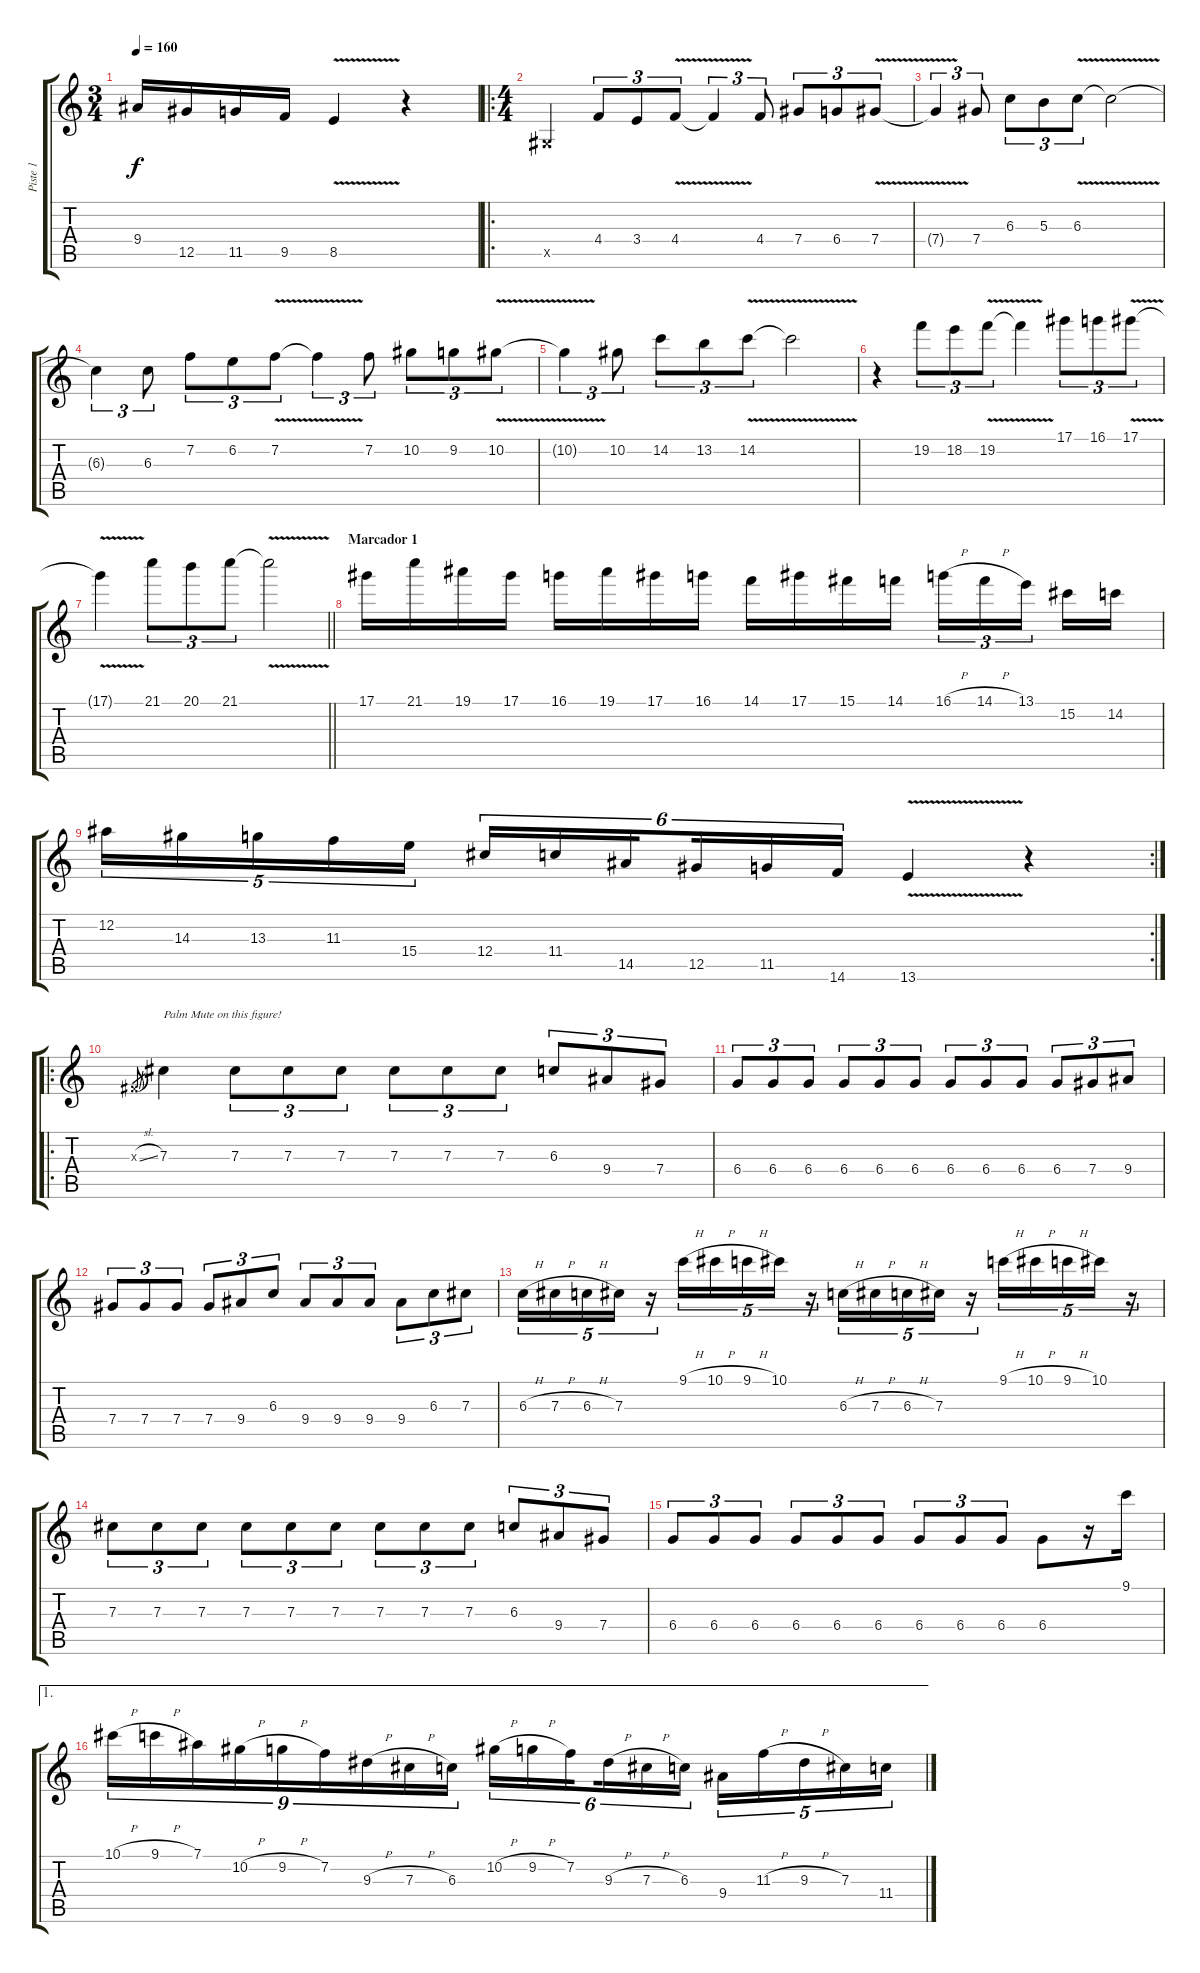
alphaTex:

\track ("Piste 1" "Piste 1") {instrument distortionguitar}
\staff {score tabs}
\tuning (Eb4 Bb3 Gb3 Db3 Ab2 Eb2) {hide}
\ts (3 4)
\tempo 160
\clef g2
\ks c
9.4.16{dy f} 12.5.16 11.5.16 9.5.16 8.5{v}.4 r.4 |
\ro
\ts (4 4)
0.5{x}.4 4.4.8{tu (3 2)} 3.4.8{tu (3 2)} 4.4{v}.8{tu (3 2)} 4.4{t}.4{tu (3 2)} 4.4.8{tu (3 2)} 7.4.8{tu (3 2)} 6.4.8{tu (3 2)} 7.4{v}.8{tu (3 2)} |
7.4{t}.4{tu (3 2)} 7.4.8{tu (3 2)} 6.3.8{tu (3 2)} 5.3.8{tu (3 2)} 6.3{v}.8{tu (3 2)} 6.3{t}.2 |
6.3{t}.4{tu (3 2)} 6.3.8{tu (3 2)} 7.2.8{tu (3 2)} 6.2.8{tu (3 2)} 7.2{v}.8{tu (3 2)} 7.2{t}.4{tu (3 2)} 7.2.8{tu (3 2)} 10.2.8{tu (3 2)} 9.2.8{tu (3 2)} 10.2{v}.8{tu (3 2)} |
10.2{t}.4{tu (3 2)} 10.2.8{tu (3 2)} 14.2.8{tu (3 2)} 13.2.8{tu (3 2)} 14.2{v}.8{tu (3 2)} 14.2{t}.2 |
r.4 19.2.8{tu (3 2)} 18.2.8{tu (3 2)} 19.2{v}.8{tu (3 2)} 19.2{t}.4 17.1.8{tu (3 2)} 16.1.8{tu (3 2)} 17.1{v}.8{tu (3 2)} |
\barLineRight lightlight
17.1{t}.4 21.1.8{tu (3 2)} 20.1.8{tu (3 2)} 21.1.8{tu (3 2)} 21.1{v t}.2 |
\section ("" "Marcador 1")
17.1.16 21.1.16 19.1.16 17.1.16 16.1.16 19.1.16 17.1.16 16.1.16 14.1.16 17.1.16 15.1.16 14.1.16 16.1{h}.16{tu (3 2)} 14.1{h}.16{tu (3 2)} 13.1.16{tu (3 2) beam splitsecondary} 15.2.16 14.2.16 |
\rc 2
12.2.16{tu (5 4)} 14.3.16{tu (5 4)} 13.3.16{tu (5 4)} 11.3.16{tu (5 4)} 15.4.16{tu (5 4)} 12.4.16{tu (6 4)} 11.4.16{tu (6 4)} 14.5.16{tu (6 4) beam splitsecondary} 12.5.16{tu (6 4)} 11.5.16{tu (6 4)} 14.6.16{tu (6 4)} 13.6{v}.4 r.4 |
\ro
0.3{sl x}.8{gr} 7.3.4{txt "Palm Mute on this figure!"} 7.3.8{tu (3 2)} 7.3.8{tu (3 2)} 7.3.8{tu (3 2)} 7.3.8{tu (3 2)} 7.3.8{tu (3 2)} 7.3.8{tu (3 2)} 6.3.8{tu (3 2)} 9.4.8{tu (3 2)} 7.4.8{tu (3 2)} |
6.4.8{tu (3 2)} 6.4.8{tu (3 2)} 6.4.8{tu (3 2)} 6.4.8{tu (3 2)} 6.4.8{tu (3 2)} 6.4.8{tu (3 2)} 6.4.8{tu (3 2)} 6.4.8{tu (3 2)} 6.4.8{tu (3 2)} 6.4.8{tu (3 2)} 7.4.8{tu (3 2)} 9.4.8{tu (3 2)} |
7.4.8{tu (3 2)} 7.4.8{tu (3 2)} 7.4.8{tu (3 2)} 7.4.8{tu (3 2)} 9.4.8{tu (3 2)} 6.3.8{tu (3 2)} 9.4.8{tu (3 2)} 9.4.8{tu (3 2)} 9.4.8{tu (3 2)} 9.4.8{tu (3 2)} 6.3.8{tu (3 2)} 7.3.8{tu (3 2)} |
6.3{h}.16{tu (5 4)} 7.3{h}.16{tu (5 4)} 6.3{h}.16{tu (5 4)} 7.3.16{tu (5 4)} r.16{tu (5 4)} 9.1{h}.16{tu (5 4)} 10.1{h}.16{tu (5 4)} 9.1{h}.16{tu (5 4)} 10.1.16{tu (5 4)} r.16{tu (5 4)} 6.3{h}.16{tu (5 4)} 7.3{h}.16{tu (5 4)} 6.3{h}.16{tu (5 4)} 7.3.16{tu (5 4)} r.16{tu (5 4)} 9.1{h}.16{tu (5 4)} 10.1{h}.16{tu (5 4)} 9.1{h}.16{tu (5 4)} 10.1.16{tu (5 4)} r.16{tu (5 4)} |
7.3.8{tu (3 2)} 7.3.8{tu (3 2)} 7.3.8{tu (3 2)} 7.3.8{tu (3 2)} 7.3.8{tu (3 2)} 7.3.8{tu (3 2)} 7.3.8{tu (3 2)} 7.3.8{tu (3 2)} 7.3.8{tu (3 2)} 6.3.8{tu (3 2)} 9.4.8{tu (3 2)} 7.4.8{tu (3 2)} |
6.4.8{tu (3 2)} 6.4.8{tu (3 2)} 6.4.8{tu (3 2)} 6.4.8{tu (3 2)} 6.4.8{tu (3 2)} 6.4.8{tu (3 2)} 6.4.8{tu (3 2)} 6.4.8{tu (3 2)} 6.4.8{tu (3 2)} 6.4.8 r.16 9.1.16 |
\ae 1
10.1{h}.16{tu (9 8)} 9.1{h}.16{tu (9 8)} 7.1.16{tu (9 8)} 10.2{h}.16{tu (9 8)} 9.2{h}.16{tu (9 8)} 7.2.16{tu (9 8)} 9.3{h}.16{tu (9 8)} 7.3{h}.16{tu (9 8)} 6.3.16{tu (9 8)} 10.2{h}.16{tu (6 4)} 9.2{h}.16{tu (6 4)} 7.2.16{tu (6 4) beam splitsecondary} 9.3{h}.16{tu (6 4)} 7.3{h}.16{tu (6 4)} 6.3.16{tu (6 4)} 9.4.16{tu (5 4)} 11.3{h}.16{tu (5 4)} 9.3{h}.16{tu (5 4)} 7.3.16{tu (5 4)} 11.4{h}.16{tu (5 4)}
